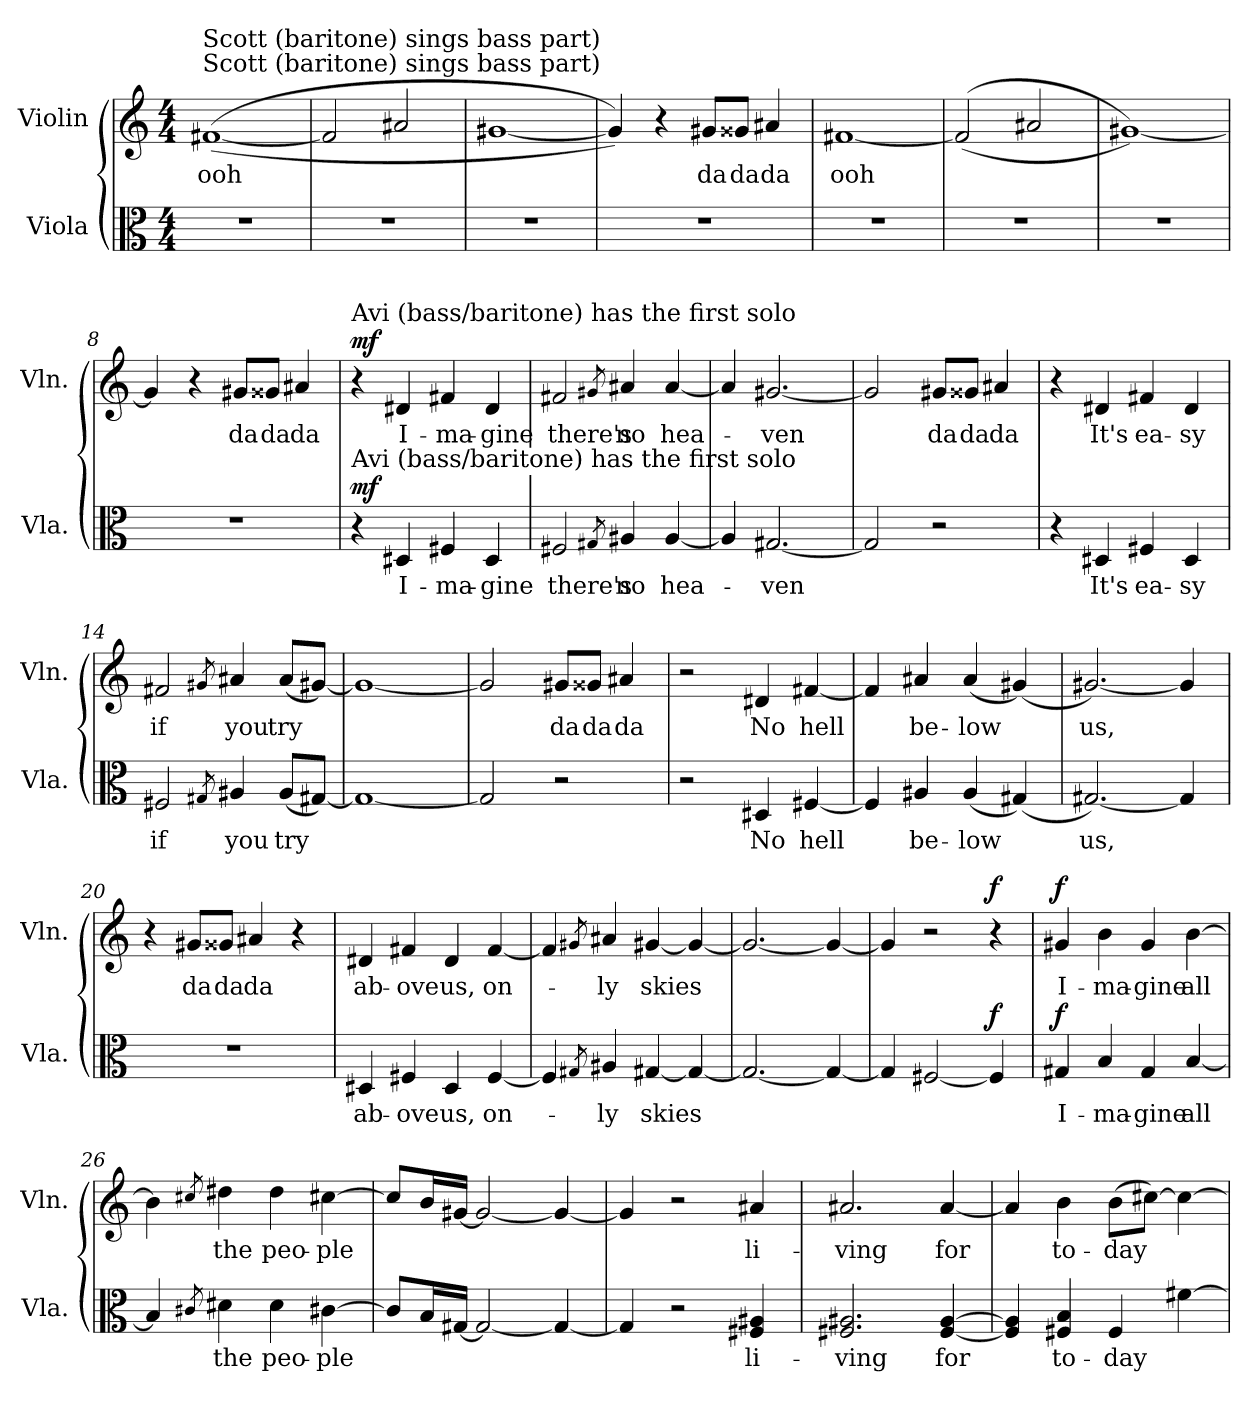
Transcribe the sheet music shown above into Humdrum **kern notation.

**kern	**text	**dynam	**kern	**text	**dynam
*part2	*part2	*part2	*part1	*part1	*part1
*staff2	*staff2	*staff2	*staff1	*staff1	*staff1
*I"Viola	*	*	*I"Violin	*	*
*I'Vla.	*	*	*I'Vln.	*	*
*clefC3	*	*	*clefG2	*	*
*k[]	*	*	*k[]	*	*
*M4/4	*	*	*M4/4	*	*
*MM141	*	*	*MM141	*	*
=1	=1	=1	=1	=1	=1
!	!	!	!LO:TX:a:t=Scott (baritone) sings bass part)	!	!
!	!	!	!LO:TX:a:t=Scott (baritone) sings bass part)	!	!
!	!	!	!	!	!LO:DY:b
!	!	!	!	!	!LO:DY:n=1:b
1r	.	.	(([1f#X	ooh	mp mp
=2	=2	=2	=2	=2	=2
1r	.	.	2f#/]	.	.
.	.	.	2a#X/	.	.
=3	=3	=3	=3	=3	=3
1r	.	.	[1g#X	.	.
=4	=4	=4	=4	=4	=4
1r	.	.	4g#/]))	.	.
.	.	.	4r	.	.
.	.	.	8g#X/L	da	.
.	.	.	8g##X/J	da	.
.	.	.	4a#X/	da	.
=5	=5	=5	=5	=5	=5
1r	.	.	[1f#X	ooh	.
=6	=6	=6	=6	=6	=6
1r	.	.	((2f#/]	.	.
.	.	.	2a#X/	.	.
=7	=7	=7	=7	=7	=7
1r	.	.	[1g#X))	.	.
=8	=8	=8	=8	=8	=8
1r	.	.	4g#/]	.	.
.	.	.	4r	.	.
.	.	.	8g#X/L	da	.
.	.	.	8g##X/J	da	.
.	.	.	4a#X/	da	.
!!LO:LB:g=z
=9	=9	=9	=9	=9	=9
!	!	!	!LO:TX:a:t=Avi (bass/baritone) has the first solo	!	!
!LO:TX:a:t=Avi (bass/baritone) has the first solo	!	!	!	!	!
!	!	!LO:DY:b	!	!	!LO:DY:b
4r	.	mf	4r	.	mf
4D#X/	I-	.	4d#X/	I-	.
4F#X/	-ma-	.	4f#X/	-ma-	.
4D#/	-gine	.	4d#/	-gine	.
=10	=10	=10	=10	=10	=10
2F#X/	there's	.	2f#X/	there's	.
8qG#X/	.	.	8qg#X/	.	.
4A#X/	no	.	4a#X/	no	.
[4A#/	hea-	.	[4a#/	hea-	.
=11	=11	=11	=11	=11	=11
4A#/]	.	.	4a#/]	.	.
[2.G#X/	-ven	.	[2.g#X/	-ven	.
=12	=12	=12	=12	=12	=12
2G#/]	.	.	2g#/]	.	.
2r	.	.	8g#X/L	da	.
.	.	.	8g##X/J	da	.
.	.	.	4a#X/	da	.
=13	=13	=13	=13	=13	=13
4r	.	.	4r	.	.
4D#X/	It's	.	4d#X/	It's	.
4F#X/	ea-	.	4f#X/	ea-	.
4D#/	-sy	.	4d#/	-sy	.
!!LO:LB:g=z
=14	=14	=14	=14	=14	=14
2F#X/	if	.	2f#X/	if	.
8qG#X/	.	.	8qg#X/	.	.
4A#X/	you	.	4a#X/	you	.
(8A#/L	try	.	(8a#/L	try	.
[8G#/J)	.	.	[8g#/J)	.	.
=15	=15	=15	=15	=15	=15
1G#_	.	.	1g#_	.	.
=16	=16	=16	=16	=16	=16
2G#/]	.	.	2g#/]	.	.
2r	.	.	8g#X/L	da	.
.	.	.	8g##X/J	da	.
.	.	.	4a#X/	da	.
=17	=17	=17	=17	=17	=17
2r	.	.	2r	.	.
4D#X/	No	.	4d#X/	No	.
[4F#X/	hell	.	[4f#X/	hell	.
=18	=18	=18	=18	=18	=18
4F#/]	.	.	4f#/]	.	.
4A#X/	be-	.	4a#X/	be-	.
(4A#/	-low	.	(4a#/	-low	.
(4G#X/)	.	.	(4g#X/)	.	.
=19	=19	=19	=19	=19	=19
[2.G#X/)	us,	.	[2.g#X/)	us,	.
4G#/]	.	.	4g#/]	.	.
!!LO:LB:g=z
=20	=20	=20	=20	=20	=20
1r	.	.	4r	.	.
.	.	.	8g#X/L	da	.
.	.	.	8g##X/J	da	.
.	.	.	4a#X/	da	.
.	.	.	4r	.	.
=21	=21	=21	=21	=21	=21
4D#X/	ab-	.	4d#X/	ab-	.
4F#X/	-ove	.	4f#X/	-ove	.
4D#/	us,	.	4d#/	us,	.
[4F#/	on-	.	[4f#/	on-	.
=22	=22	=22	=22	=22	=22
4F#/]	.	.	4f#/]	.	.
8qG#X/	.	.	8qg#X/	.	.
4A#X/	-ly	.	4a#X/	-ly	.
[4G#/	skies	.	[4g#/	skies	.
4G#/_	.	.	4g#/_	.	.
=23	=23	=23	=23	=23	=23
2.G#/_	.	.	2.g#/_	.	.
4G#/_	.	.	4g#/_	.	.
=24	=24	=24	=24	=24	=24
4G#/]	.	.	4g#/]	.	.
[2F#X/	.	.	2r	.	.
!	!	!LO:DY:b	!	!	!LO:DY:b
4F#/]	.	f	4r	.	f
=25	=25	=25	=25	=25	=25
!	!	!LO:DY:b	!	!	!LO:DY:b
4G#X/	I-	f	4g#X/	I-	f
4B/	-ma-	.	4b\	-ma-	.
4G#/	-gine	.	4g#/	-gine	.
[4B/	all	.	[4b\	all	.
!!LO:LB:g=z
=26	=26	=26	=26	=26	=26
4B/]	.	.	4b\]	.	.
8qc#X/	.	.	8qcc#X/	.	.
4d#X\	the	.	4dd#X\	the	.
4d#\	peo-	.	4dd#\	peo-	.
[4c#\	-ple	.	[4cc#\	-ple	.
=27	=27	=27	=27	=27	=27
8c#/L]	.	.	8cc#/L]	.	.
16B/L	.	.	16b/L	.	.
[16G#X/JJ	.	.	[16g#X/JJ	.	.
2G#/_	.	.	2g#/_	.	.
4G#/_	.	.	4g#/_	.	.
=28	=28	=28	=28	=28	=28
4G#/]	.	.	4g#/]	.	.
2r	.	.	2r	.	.
4F#X/ 4A#X/	li-	.	4a#X/	li-	.
=29	=29	=29	=29	=29	=29
2.F#X/ 2.A#X/	-ving	.	2.a#X/	-ving	.
[4F#/ [4A#/	for	.	[4a#/	for	.
=30	=30	=30	=30	=30	=30
4F#/] 4A#/]	.	.	4a#/]	.	.
4F#X/ 4B/	to-	.	4b\	to-	.
4F#/	-day	.	(8b\L	-day	.
.	.	.	[8cc#X\J)	.	.
[4f#X\	.	.	4cc#\_	.	.
=	=	=	=	=	=
*-	*-	*-	*-	*-	*-
